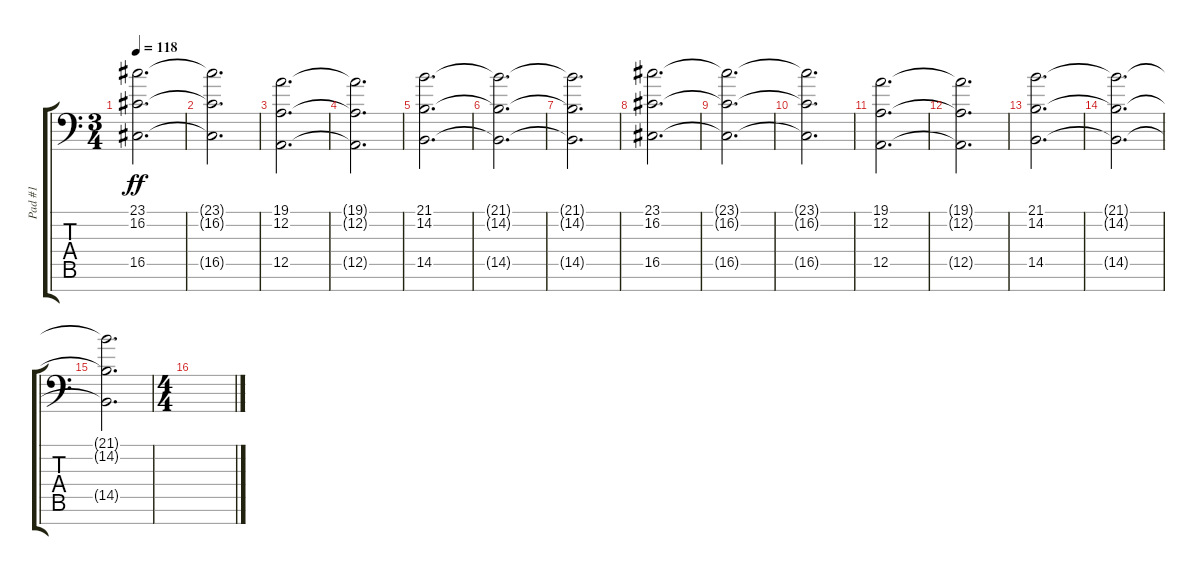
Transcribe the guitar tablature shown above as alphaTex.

\track ("Pad #1" "Pad #1") {instrument pad2warm}
\staff {score tabs}
\tuning (D3 A2 E2 D2 A1 E1 A0) {hide}
\ts (3 4)
\tempo 118
\clef f4
\ks c
(23.1{t} 16.2{t} 16.5{t}).2{d dy ff} |
(23.1{t} 16.2{t} 16.5{t}).2{d} |
(19.1 12.2 12.5).2{d} |
(19.1{t} 12.2{t} 12.5{t}).2{d} |
(21.1 14.2 14.5).2{d} |
(21.1{t} 14.2{t} 14.5{t}).2{d} |
(21.1{t} 14.2{t} 14.5{t}).2{d} |
(23.1 16.2 16.5).2{d} |
(23.1{t} 16.2{t} 16.5{t}).2{d} |
(23.1{t} 16.2{t} 16.5{t}).2{d} |
(19.1 12.2 12.5).2{d} |
(19.1{t} 12.2{t} 12.5{t}).2{d} |
(21.1 14.2 14.5).2{d} |
(21.1{t} 14.2{t} 14.5{t}).2{d} |
(21.1{t} 14.2{t} 14.5{t}).2{d} |
\ts (4 4)
\section ("" "")
